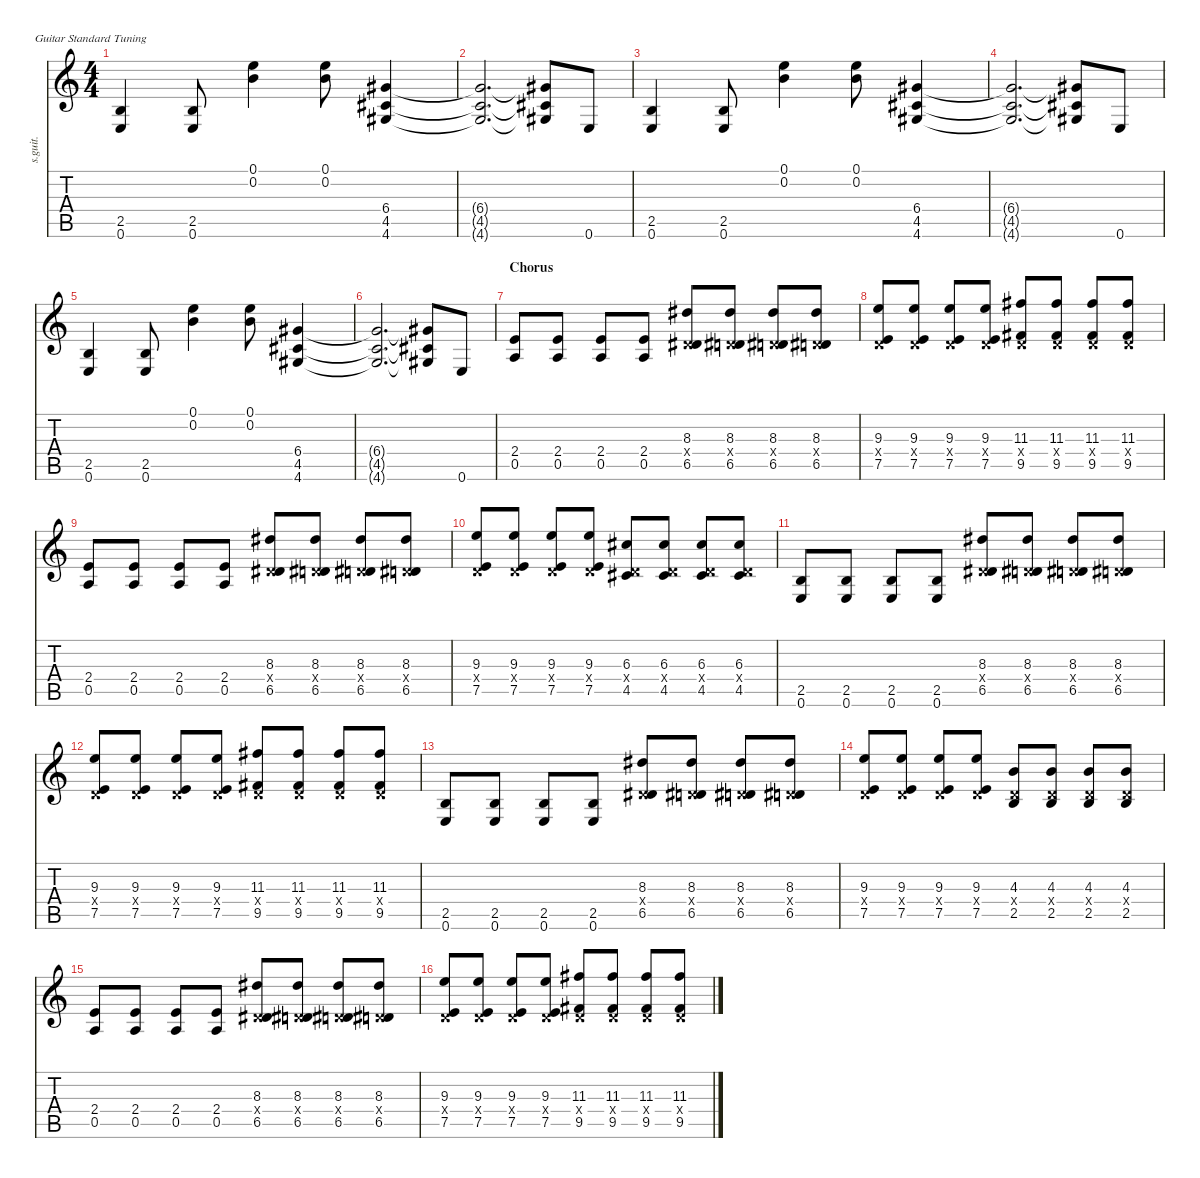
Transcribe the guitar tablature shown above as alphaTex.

\defaultSystemsLayout 4
\hideDynamics
\bracketExtendMode nobrackets
\track ("Pat Smear - Rhythm" "s.guit.") {instrument overdrivenguitar}
\staff {score tabs}
\tuning (E4 B3 G3 D3 A2 E2)
\ts (4 4)
\tempo (154 hide)
\clef g2
\ks c
(2.5 0.6).4{lyrics (0 "") lyrics (1 "") lyrics (2 "") lyrics (3 "") lyrics (4 "") dy f} (2.5 0.6).8{lyrics (0 "") lyrics (1 "") lyrics (2 "") lyrics (3 "") lyrics (4 "")} (0.1 0.2).4{lyrics (0 "") lyrics (1 "") lyrics (2 "") lyrics (3 "") lyrics (4 "")} (0.1 0.2).8{lyrics (0 "") lyrics (1 "") lyrics (2 "") lyrics (3 "") lyrics (4 "")} (6.4{acc #} 4.5{acc #} 4.6{acc #}).4{lyrics (0 "") lyrics (1 "") lyrics (2 "") lyrics (3 "") lyrics (4 "")} |
(6.4{t acc #} 4.5{t acc #} 4.6{t acc #}).2{d lyrics (0 "") lyrics (1 "") lyrics (2 "") lyrics (3 "") lyrics (4 "")} (6.4{t acc #} 4.5{t acc #} 4.6{t acc #}).8{lyrics (0 "") lyrics (1 "") lyrics (2 "") lyrics (3 "") lyrics (4 "")} 0.6.8{lyrics (0 "") lyrics (1 "") lyrics (2 "") lyrics (3 "") lyrics (4 "")} |
(2.5 0.6).4{lyrics (0 "") lyrics (1 "") lyrics (2 "") lyrics (3 "") lyrics (4 "")} (2.5 0.6).8{lyrics (0 "") lyrics (1 "") lyrics (2 "") lyrics (3 "") lyrics (4 "")} (0.1 0.2).4{lyrics (0 "") lyrics (1 "") lyrics (2 "") lyrics (3 "") lyrics (4 "")} (0.1 0.2).8{lyrics (0 "") lyrics (1 "") lyrics (2 "") lyrics (3 "") lyrics (4 "")} (6.4{acc #} 4.5{acc #} 4.6{acc #}).4{lyrics (0 "") lyrics (1 "") lyrics (2 "") lyrics (3 "") lyrics (4 "")} |
(6.4{t acc #} 4.5{t acc #} 4.6{t acc #}).2{d lyrics (0 "") lyrics (1 "") lyrics (2 "") lyrics (3 "") lyrics (4 "")} (6.4{t acc #} 4.5{t acc #} 4.6{t acc #}).8{lyrics (0 "") lyrics (1 "") lyrics (2 "") lyrics (3 "") lyrics (4 "")} 0.6.8{lyrics (0 "") lyrics (1 "") lyrics (2 "") lyrics (3 "") lyrics (4 "")} |
(2.5 0.6).4{lyrics (0 "") lyrics (1 "") lyrics (2 "") lyrics (3 "") lyrics (4 "")} (2.5 0.6).8{lyrics (0 "") lyrics (1 "") lyrics (2 "") lyrics (3 "") lyrics (4 "")} (0.1 0.2).4{lyrics (0 "") lyrics (1 "") lyrics (2 "") lyrics (3 "") lyrics (4 "")} (0.1 0.2).8{lyrics (0 "") lyrics (1 "") lyrics (2 "") lyrics (3 "") lyrics (4 "")} (6.4{acc #} 4.5{acc #} 4.6{acc #}).4{lyrics (0 "") lyrics (1 "") lyrics (2 "") lyrics (3 "") lyrics (4 "")} |
(6.4{t acc #} 4.5{t acc #} 4.6{t acc #}).2{d lyrics (0 "") lyrics (1 "") lyrics (2 "") lyrics (3 "") lyrics (4 "")} (6.4{t acc #} 4.5{t acc #} 4.6{t acc #}).8{lyrics (0 "") lyrics (1 "") lyrics (2 "") lyrics (3 "") lyrics (4 "")} 0.6.8{lyrics (0 "") lyrics (1 "") lyrics (2 "") lyrics (3 "") lyrics (4 "")} |
\section ("" "Chorus")
(2.4 0.5).8{lyrics (0 "") lyrics (1 "") lyrics (2 "") lyrics (3 "") lyrics (4 "")} (2.4 0.5).8{lyrics (0 "") lyrics (1 "") lyrics (2 "") lyrics (3 "") lyrics (4 "")} (2.4 0.5).8{lyrics (0 "") lyrics (1 "") lyrics (2 "") lyrics (3 "") lyrics (4 "")} (2.4 0.5).8{lyrics (0 "") lyrics (1 "") lyrics (2 "") lyrics (3 "") lyrics (4 "")} (8.3{acc #} 0.4{x} 6.5{acc #}).8{lyrics (0 "") lyrics (1 "") lyrics (2 "") lyrics (3 "") lyrics (4 "")} (8.3{acc #} 0.4{x} 6.5{acc #}).8{lyrics (0 "") lyrics (1 "") lyrics (2 "") lyrics (3 "") lyrics (4 "")} (8.3{acc #} 0.4{x} 6.5{acc #}).8{lyrics (0 "") lyrics (1 "") lyrics (2 "") lyrics (3 "") lyrics (4 "")} (8.3{acc #} 0.4{x} 6.5{acc #}).8{lyrics (0 "") lyrics (1 "") lyrics (2 "") lyrics (3 "") lyrics (4 "")} |
(9.3 0.4{x} 7.5).8{lyrics (0 "") lyrics (1 "") lyrics (2 "") lyrics (3 "") lyrics (4 "")} (9.3 0.4{x} 7.5).8{lyrics (0 "") lyrics (1 "") lyrics (2 "") lyrics (3 "") lyrics (4 "")} (9.3 0.4{x} 7.5).8{lyrics (0 "") lyrics (1 "") lyrics (2 "") lyrics (3 "") lyrics (4 "")} (9.3 0.4{x} 7.5).8{lyrics (0 "") lyrics (1 "") lyrics (2 "") lyrics (3 "") lyrics (4 "")} (11.3{acc #} 0.4{x} 9.5{acc #}).8{lyrics (0 "") lyrics (1 "") lyrics (2 "") lyrics (3 "") lyrics (4 "")} (11.3{acc #} 0.4{x} 9.5{acc #}).8{lyrics (0 "") lyrics (1 "") lyrics (2 "") lyrics (3 "") lyrics (4 "")} (11.3{acc #} 0.4{x} 9.5{acc #}).8{lyrics (0 "") lyrics (1 "") lyrics (2 "") lyrics (3 "") lyrics (4 "")} (11.3{acc #} 0.4{x} 9.5{acc #}).8{lyrics (0 "") lyrics (1 "") lyrics (2 "") lyrics (3 "") lyrics (4 "")} |
(2.4 0.5).8{lyrics (0 "") lyrics (1 "") lyrics (2 "") lyrics (3 "") lyrics (4 "")} (2.4 0.5).8{lyrics (0 "") lyrics (1 "") lyrics (2 "") lyrics (3 "") lyrics (4 "")} (2.4 0.5).8{lyrics (0 "") lyrics (1 "") lyrics (2 "") lyrics (3 "") lyrics (4 "")} (2.4 0.5).8{lyrics (0 "") lyrics (1 "") lyrics (2 "") lyrics (3 "") lyrics (4 "")} (8.3{acc #} 0.4{x} 6.5{acc #}).8{lyrics (0 "") lyrics (1 "") lyrics (2 "") lyrics (3 "") lyrics (4 "")} (8.3{acc #} 0.4{x} 6.5{acc #}).8{lyrics (0 "") lyrics (1 "") lyrics (2 "") lyrics (3 "") lyrics (4 "")} (8.3{acc #} 0.4{x} 6.5{acc #}).8{lyrics (0 "") lyrics (1 "") lyrics (2 "") lyrics (3 "") lyrics (4 "")} (8.3{acc #} 0.4{x} 6.5{acc #}).8{lyrics (0 "") lyrics (1 "") lyrics (2 "") lyrics (3 "") lyrics (4 "")} |
(9.3 0.4{x} 7.5).8{lyrics (0 "") lyrics (1 "") lyrics (2 "") lyrics (3 "") lyrics (4 "")} (9.3 0.4{x} 7.5).8{lyrics (0 "") lyrics (1 "") lyrics (2 "") lyrics (3 "") lyrics (4 "")} (9.3 0.4{x} 7.5).8{lyrics (0 "") lyrics (1 "") lyrics (2 "") lyrics (3 "") lyrics (4 "")} (9.3 0.4{x} 7.5).8{lyrics (0 "") lyrics (1 "") lyrics (2 "") lyrics (3 "") lyrics (4 "")} (6.3{acc #} 0.4{x} 4.5{acc #}).8{lyrics (0 "") lyrics (1 "") lyrics (2 "") lyrics (3 "") lyrics (4 "")} (6.3{acc #} 0.4{x} 4.5{acc #}).8{lyrics (0 "") lyrics (1 "") lyrics (2 "") lyrics (3 "") lyrics (4 "")} (6.3{acc #} 0.4{x} 4.5{acc #}).8{lyrics (0 "") lyrics (1 "") lyrics (2 "") lyrics (3 "") lyrics (4 "")} (6.3{acc #} 0.4{x} 4.5{acc #}).8{lyrics (0 "") lyrics (1 "") lyrics (2 "") lyrics (3 "") lyrics (4 "")} |
(2.5 0.6).8{lyrics (0 "") lyrics (1 "") lyrics (2 "") lyrics (3 "") lyrics (4 "")} (2.5 0.6).8{lyrics (0 "") lyrics (1 "") lyrics (2 "") lyrics (3 "") lyrics (4 "")} (2.5 0.6).8{lyrics (0 "") lyrics (1 "") lyrics (2 "") lyrics (3 "") lyrics (4 "")} (2.5 0.6).8{lyrics (0 "") lyrics (1 "") lyrics (2 "") lyrics (3 "") lyrics (4 "")} (8.3{acc #} 0.4{x} 6.5{acc #}).8{lyrics (0 "") lyrics (1 "") lyrics (2 "") lyrics (3 "") lyrics (4 "")} (8.3{acc #} 0.4{x} 6.5{acc #}).8{lyrics (0 "") lyrics (1 "") lyrics (2 "") lyrics (3 "") lyrics (4 "")} (8.3{acc #} 0.4{x} 6.5{acc #}).8{lyrics (0 "") lyrics (1 "") lyrics (2 "") lyrics (3 "") lyrics (4 "")} (8.3{acc #} 0.4{x} 6.5{acc #}).8{lyrics (0 "") lyrics (1 "") lyrics (2 "") lyrics (3 "") lyrics (4 "")} |
(9.3 0.4{x} 7.5).8{lyrics (0 "") lyrics (1 "") lyrics (2 "") lyrics (3 "") lyrics (4 "")} (9.3 0.4{x} 7.5).8{lyrics (0 "") lyrics (1 "") lyrics (2 "") lyrics (3 "") lyrics (4 "")} (9.3 0.4{x} 7.5).8{lyrics (0 "") lyrics (1 "") lyrics (2 "") lyrics (3 "") lyrics (4 "")} (9.3 0.4{x} 7.5).8{lyrics (0 "") lyrics (1 "") lyrics (2 "") lyrics (3 "") lyrics (4 "")} (11.3{acc #} 0.4{x} 9.5{acc #}).8{lyrics (0 "") lyrics (1 "") lyrics (2 "") lyrics (3 "") lyrics (4 "")} (11.3{acc #} 0.4{x} 9.5{acc #}).8{lyrics (0 "") lyrics (1 "") lyrics (2 "") lyrics (3 "") lyrics (4 "")} (11.3{acc #} 0.4{x} 9.5{acc #}).8{lyrics (0 "") lyrics (1 "") lyrics (2 "") lyrics (3 "") lyrics (4 "")} (11.3{acc #} 0.4{x} 9.5{acc #}).8{lyrics (0 "") lyrics (1 "") lyrics (2 "") lyrics (3 "") lyrics (4 "")} |
(2.5 0.6).8{lyrics (0 "") lyrics (1 "") lyrics (2 "") lyrics (3 "") lyrics (4 "")} (2.5 0.6).8{lyrics (0 "") lyrics (1 "") lyrics (2 "") lyrics (3 "") lyrics (4 "")} (2.5 0.6).8{lyrics (0 "") lyrics (1 "") lyrics (2 "") lyrics (3 "") lyrics (4 "")} (2.5 0.6).8{lyrics (0 "") lyrics (1 "") lyrics (2 "") lyrics (3 "") lyrics (4 "")} (8.3{acc #} 0.4{x} 6.5{acc #}).8{lyrics (0 "") lyrics (1 "") lyrics (2 "") lyrics (3 "") lyrics (4 "")} (8.3{acc #} 0.4{x} 6.5{acc #}).8{lyrics (0 "") lyrics (1 "") lyrics (2 "") lyrics (3 "") lyrics (4 "")} (8.3{acc #} 0.4{x} 6.5{acc #}).8{lyrics (0 "") lyrics (1 "") lyrics (2 "") lyrics (3 "") lyrics (4 "")} (8.3{acc #} 0.4{x} 6.5{acc #}).8{lyrics (0 "") lyrics (1 "") lyrics (2 "") lyrics (3 "") lyrics (4 "")} |
(9.3 0.4{x} 7.5).8{lyrics (0 "") lyrics (1 "") lyrics (2 "") lyrics (3 "") lyrics (4 "")} (9.3 0.4{x} 7.5).8{lyrics (0 "") lyrics (1 "") lyrics (2 "") lyrics (3 "") lyrics (4 "")} (9.3 0.4{x} 7.5).8{lyrics (0 "") lyrics (1 "") lyrics (2 "") lyrics (3 "") lyrics (4 "")} (9.3 0.4{x} 7.5).8{lyrics (0 "") lyrics (1 "") lyrics (2 "") lyrics (3 "") lyrics (4 "")} (4.3 0.4{x} 2.5).8{lyrics (0 "") lyrics (1 "") lyrics (2 "") lyrics (3 "") lyrics (4 "")} (4.3 0.4{x} 2.5).8{lyrics (0 "") lyrics (1 "") lyrics (2 "") lyrics (3 "") lyrics (4 "")} (4.3 0.4{x} 2.5).8{lyrics (0 "") lyrics (1 "") lyrics (2 "") lyrics (3 "") lyrics (4 "")} (4.3 0.4{x} 2.5).8{lyrics (0 "") lyrics (1 "") lyrics (2 "") lyrics (3 "") lyrics (4 "")} |
(2.4 0.5).8{lyrics (0 "") lyrics (1 "") lyrics (2 "") lyrics (3 "") lyrics (4 "")} (2.4 0.5).8{lyrics (0 "") lyrics (1 "") lyrics (2 "") lyrics (3 "") lyrics (4 "")} (2.4 0.5).8{lyrics (0 "") lyrics (1 "") lyrics (2 "") lyrics (3 "") lyrics (4 "")} (2.4 0.5).8{lyrics (0 "") lyrics (1 "") lyrics (2 "") lyrics (3 "") lyrics (4 "")} (8.3{acc #} 0.4{x} 6.5{acc #}).8{lyrics (0 "") lyrics (1 "") lyrics (2 "") lyrics (3 "") lyrics (4 "")} (8.3{acc #} 0.4{x} 6.5{acc #}).8{lyrics (0 "") lyrics (1 "") lyrics (2 "") lyrics (3 "") lyrics (4 "")} (8.3{acc #} 0.4{x} 6.5{acc #}).8{lyrics (0 "") lyrics (1 "") lyrics (2 "") lyrics (3 "") lyrics (4 "")} (8.3{acc #} 0.4{x} 6.5{acc #}).8{lyrics (0 "") lyrics (1 "") lyrics (2 "") lyrics (3 "") lyrics (4 "")} |
(9.3 0.4{x} 7.5).8{lyrics (0 "") lyrics (1 "") lyrics (2 "") lyrics (3 "") lyrics (4 "")} (9.3 0.4{x} 7.5).8{lyrics (0 "") lyrics (1 "") lyrics (2 "") lyrics (3 "") lyrics (4 "")} (9.3 0.4{x} 7.5).8{lyrics (0 "") lyrics (1 "") lyrics (2 "") lyrics (3 "") lyrics (4 "")} (9.3 0.4{x} 7.5).8{lyrics (0 "") lyrics (1 "") lyrics (2 "") lyrics (3 "") lyrics (4 "")} (11.3{acc #} 0.4{x} 9.5{acc #}).8{lyrics (0 "") lyrics (1 "") lyrics (2 "") lyrics (3 "") lyrics (4 "")} (11.3{acc #} 0.4{x} 9.5{acc #}).8{lyrics (0 "") lyrics (1 "") lyrics (2 "") lyrics (3 "") lyrics (4 "")} (11.3{acc #} 0.4{x} 9.5{acc #}).8{lyrics (0 "") lyrics (1 "") lyrics (2 "") lyrics (3 "") lyrics (4 "")} (11.3{acc #} 0.4{x} 9.5{acc #}).8{lyrics (0 "") lyrics (1 "") lyrics (2 "") lyrics (3 "") lyrics (4 "")}
